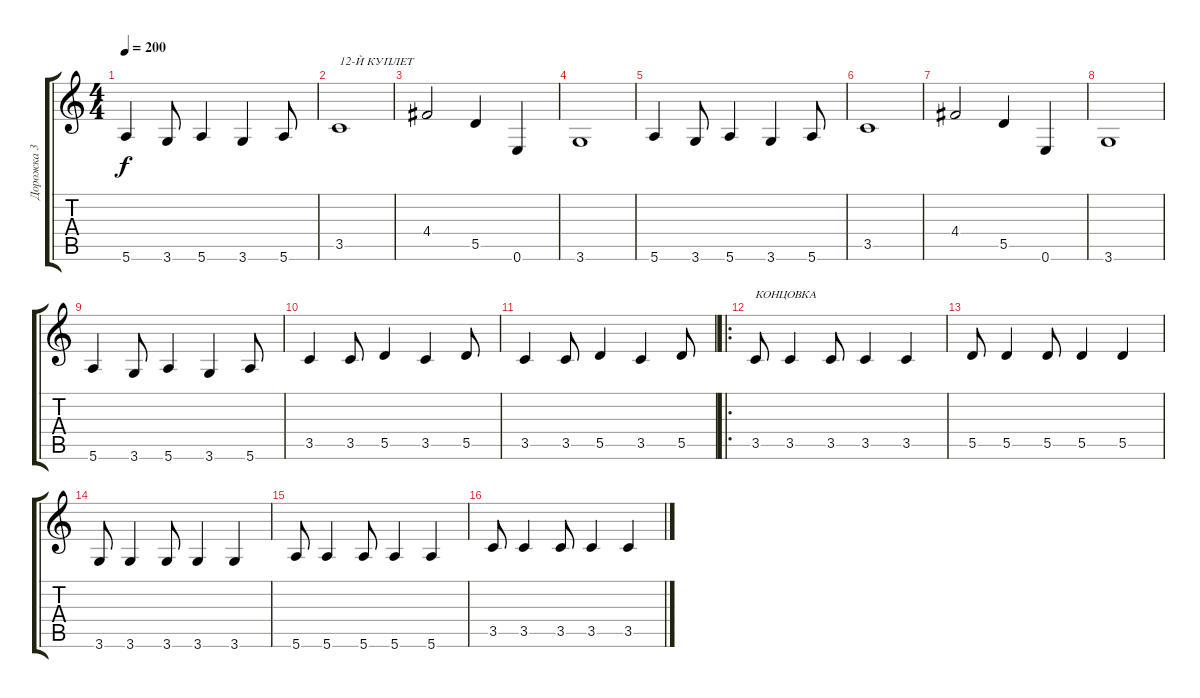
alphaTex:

\track ("Дорожка 3" "Дорожка 3") {instrument acousticguitarsteel}
\staff {score tabs}
\tuning (E4 B3 G3 D3 A2 E2) {hide}
\ts (4 4)
\tempo 200
\clef g2
\ks c
5.6.4{dy f} 3.6.8 5.6.4 3.6.4 5.6.8 |
3.5.1{txt "12-Й КУПЛЕТ"} |
4.4.2 5.5.4 0.6.4 |
3.6.1 |
5.6.4 3.6.8 5.6.4 3.6.4 5.6.8 |
3.5.1 |
4.4.2 5.5.4 0.6.4 |
3.6.1 |
5.6.4 3.6.8 5.6.4 3.6.4 5.6.8 |
3.5.4 3.5.8 5.5.4 3.5.4 5.5.8 |
3.5.4 3.5.8 5.5.4 3.5.4 5.5.8 |
\ro
3.5.8{txt "КОНЦОВКА"} 3.5.4 3.5.8 3.5.4 3.5.4 |
5.5.8 5.5.4 5.5.8 5.5.4 5.5.4 |
3.6.8 3.6.4 3.6.8 3.6.4 3.6.4 |
5.6.8 5.6.4 5.6.8 5.6.4 5.6.4 |
3.5.8 3.5.4 3.5.8 3.5.4 3.5.4
